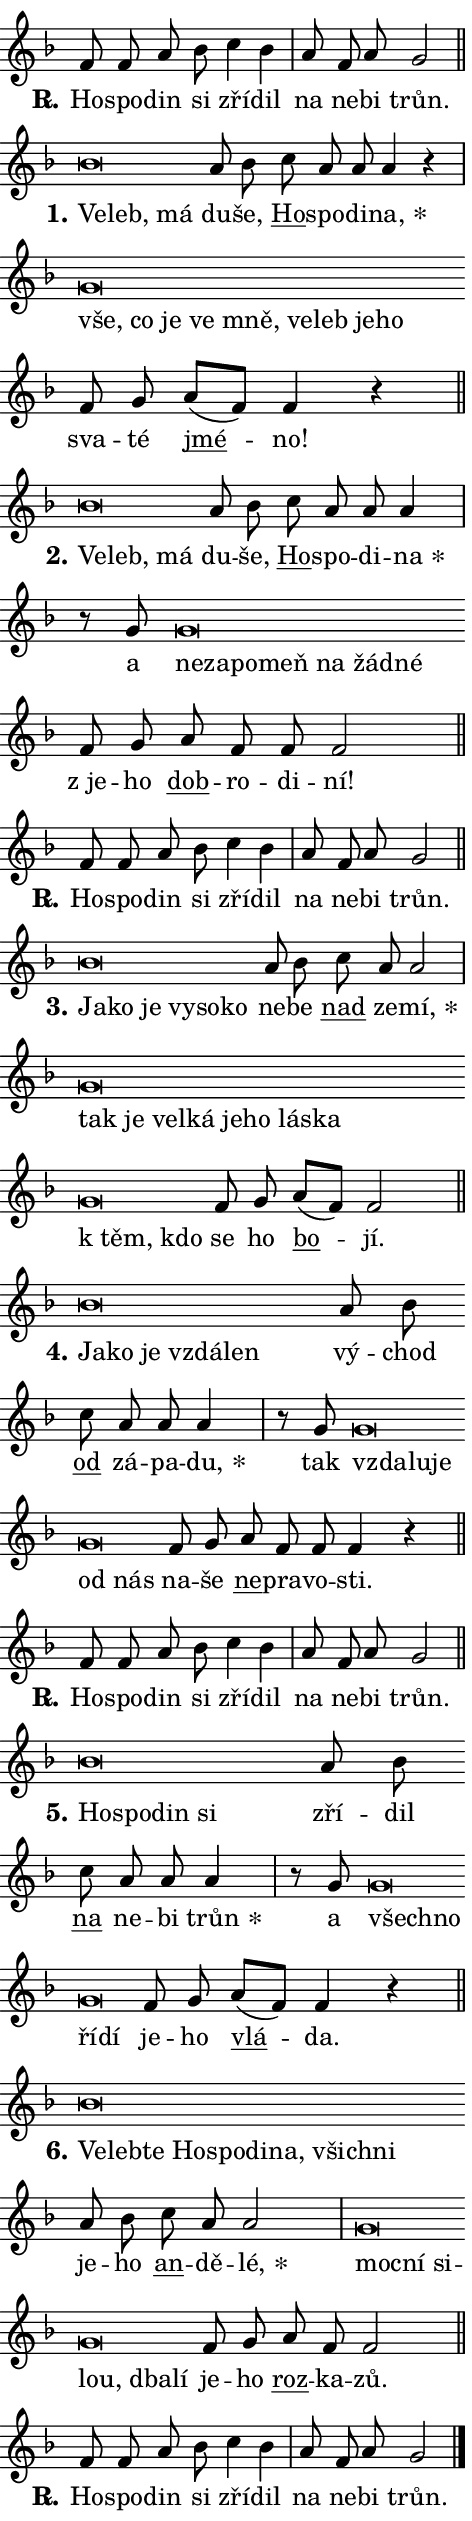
\version "2.24.0"
\header { tagline = "" }
\paper {
  indent = 0\cm
  top-margin = 0\cm
  right-margin = 0.13\cm % to fit lyric hyphens
  bottom-margin = 0\cm
  left-margin = 0\cm
  paper-width = 8\cm
  page-breaking = #ly:one-page-breaking
  system-system-spacing.basic-distance = #11
  score-system-spacing.basic-distance = #11
  ragged-last = ##f
}


%% Author: Thomas Morley
%% https://lists.gnu.org/archive/html/lilypond-user/2020-05/msg00002.html
#(define (line-position grob)
"Returns position of @var[grob} in current system:
   @code{'start}, if at first time-step
   @code{'end}, if at last time-step
   @code{'middle} otherwise
"
  (let* ((col (ly:item-get-column grob))
         (ln (ly:grob-object col 'left-neighbor))
         (rn (ly:grob-object col 'right-neighbor))
         (col-to-check-left (if (ly:grob? ln) ln col))
         (col-to-check-right (if (ly:grob? rn) rn col))
         (break-dir-left
           (and
             (ly:grob-property col-to-check-left 'non-musical #f)
             (ly:item-break-dir col-to-check-left)))
         (break-dir-right
           (and
             (ly:grob-property col-to-check-right 'non-musical #f)
             (ly:item-break-dir col-to-check-right))))
        (cond ((eqv? 1 break-dir-left) 'start)
              ((eqv? -1 break-dir-right) 'end)
              (else 'middle))))

#(define (tranparent-at-line-position vctor)
  (lambda (grob)
  "Relying on @code{line-position} select the relevant enry from @var{vctor}.
Used to determine transparency,"
    (case (line-position grob)
      ((end) (not (vector-ref vctor 0)))
      ((middle) (not (vector-ref vctor 1)))
      ((start) (not (vector-ref vctor 2))))))

noteHeadBreakVisibility =
#(define-music-function (break-visibility)(vector?)
"Makes @code{NoteHead}s transparent relying on @var{break-visibility}"
#{
  \override NoteHead.transparent =
    #(tranparent-at-line-position break-visibility)
#})

#(define delete-ledgers-for-transparent-note-heads
  (lambda (grob)
    "Reads whether a @code{NoteHead} is transparent.
If so this @code{NoteHead} is removed from @code{'note-heads} from
@var{grob}, which is supposed to be @code{LedgerLineSpanner}.
As a result ledgers are not printed for this @code{NoteHead}"
    (let* ((nhds-array (ly:grob-object grob 'note-heads))
           (nhds-list
             (if (ly:grob-array? nhds-array)
                 (ly:grob-array->list nhds-array)
                 '()))
           ;; Relies on the transparent-property being done before
           ;; Staff.LedgerLineSpanner.after-line-breaking is executed.
           ;; This is fragile ...
           (to-keep
             (remove
               (lambda (nhd)
                 (ly:grob-property nhd 'transparent #f))
               nhds-list)))
      ;; TODO find a better method to iterate over grob-arrays, similiar
      ;; to filter/remove etc for lists
      ;; For now rebuilt from scratch
      (set! (ly:grob-object grob 'note-heads)  '())
      (for-each
        (lambda (nhd)
          (ly:pointer-group-interface::add-grob grob 'note-heads nhd))
        to-keep))))

squashNotes = {
  \override NoteHead.X-extent = #'(-0.2 . 0.2)
  \override NoteHead.Y-extent = #'(-0.75 . 0)
  \override NoteHead.stencil =
    #(lambda (grob)
       (let ((pos (ly:grob-property grob 'staff-position)))
         (begin
           (if (< pos -7) (display "ERROR: Lower brevis then expected\n") (display ""))
           (if (<= pos -6) ly:text-interface::print ly:note-head::print))))
}
unSquashNotes = {
  \revert NoteHead.X-extent
  \revert NoteHead.Y-extent
  \revert NoteHead.stencil
}

hideNotes = \noteHeadBreakVisibility #begin-of-line-visible
unHideNotes = \noteHeadBreakVisibility #all-visible

% work-around for resetting accidentals
% https://lilypond.org/doc/v2.23/Documentation/notation/displaying-rhythms#unmetered-music
cadenzaMeasure = {
  \cadenzaOff
  \partial 1024 s1024
  \cadenzaOn
}

#(define-markup-command (accent layout props text) (markup?)
  "Underline accented syllable"
  (interpret-markup layout props
    #{\markup \override #'(offset . 4.3) \underline { #text }#}))

responsum = \markup \concat {
  "R" \hspace #-1.05 \path #0.1 #'((moveto 0 0.07) (lineto 0.9 0.8)) \hspace #0.05 "."
}

spaceSize = #0.6828661417322834 % exact space size for TeX Gyre Schola

\layout {
  \context {
    \Staff
    \remove "Time_signature_engraver"
    \override LedgerLineSpanner.after-line-breaking = #delete-ledgers-for-transparent-note-heads
  }
  \context {
    \Lyrics {
      \override LyricSpace.minimum-distance = \spaceSize
      \override LyricText.font-name = #"TeX Gyre Schola"
      \override LyricText.font-size = 1
      \override StanzaNumber.font-name = #"TeX Gyre Schola Bold"
      \override StanzaNumber.font-size = 1
    }
  }
  \context {
    \Score 
    \override NoteHead.text =
      #(lambda (grob) 
        (let ((pos (ly:grob-property grob 'staff-position)))
          #{\markup {
            \combine
              \halign #-0.55 \raise #(if (= pos -6) 0 0.5) \override #'(thickness . 2) \draw-line #'(3.2 . 0)
              \musicglyph "noteheads.sM1"
          }#}))
  }
}

% magnetic-lyrics.ily
%
%   written by
%     Jean Abou Samra <jean@abou-samra.fr>
%     Werner Lemberg <wl@gnu.org>
%
%   adapted by
%     Jiri Hon <jiri.hon@gmail.com>
%
% Version 2022-Apr-15

% https://www.mail-archive.com/lilypond-user@gnu.org/msg149350.html

#(define (Left_hyphen_pointer_engraver context)
   "Collect syllable-hyphen-syllable occurrences in lyrics and store
them in properties.  This engraver only looks to the left.  For
example, if the lyrics input is @code{foo -- bar}, it does the
following.

@itemize @bullet
@item
Set the @code{text} property of the @code{LyricHyphen} grob between
@q{foo} and @q{bar} to @code{foo}.

@item
Set the @code{left-hyphen} property of the @code{LyricText} grob with
text @q{foo} to the @code{LyricHyphen} grob between @q{foo} and
@q{bar}.
@end itemize

Use this auxiliary engraver in combination with the
@code{lyric-@/text::@/apply-@/magnetic-@/offset!} hook."
   (let ((hyphen #f)
         (text #f))
     (make-engraver
      (acknowledgers
       ((lyric-syllable-interface engraver grob source-engraver)
        (set! text grob)))
      (end-acknowledgers
       ((lyric-hyphen-interface engraver grob source-engraver)
        ;(when (not (grob::has-interface grob 'lyric-space-interface))
          (set! hyphen grob)));)
      ((stop-translation-timestep engraver)
       (when (and text hyphen)
         (ly:grob-set-object! text 'left-hyphen hyphen))
       (set! text #f)
       (set! hyphen #f)))))

#(define (lyric-text::apply-magnetic-offset! grob)
   "If the space between two syllables is less than the value in
property @code{LyricText@/.details@/.squash-threshold}, move the right
syllable to the left so that it gets concatenated with the left
syllable.

Use this function as a hook for
@code{LyricText@/.after-@/line-@/breaking} if the
@code{Left_@/hyphen_@/pointer_@/engraver} is active."
   (let ((hyphen (ly:grob-object grob 'left-hyphen #f)))
     (when hyphen
       (let ((left-text (ly:spanner-bound hyphen LEFT)))
         (when (grob::has-interface left-text 'lyric-syllable-interface)
           (let* ((common (ly:grob-common-refpoint grob left-text X))
                  (this-x-ext (ly:grob-extent grob common X))
                  (left-x-ext
                   (begin
                     ;; Trigger magnetism for left-text.
                     (ly:grob-property left-text 'after-line-breaking)
                     (ly:grob-extent left-text common X)))
                  ;; `delta` is the gap width between two syllables.
                  (delta (- (interval-start this-x-ext)
                            (interval-end left-x-ext)))
                  (details (ly:grob-property grob 'details))
                  (threshold (assoc-get 'squash-threshold details 0.2)))
             (when (< delta threshold)
               (let* (;; We have to manipulate the input text so that
                      ;; ligatures crossing syllable boundaries are not
                      ;; disabled.  For languages based on the Latin
                      ;; script this is essentially a beautification.
                      ;; However, for non-Western scripts it can be a
                      ;; necessity.
                      (lt (ly:grob-property left-text 'text))
                      (rt (ly:grob-property grob 'text))
                      (is-space (grob::has-interface hyphen 'lyric-space-interface))
                      (space (if is-space " " ""))
                      (extra-delta (if is-space spaceSize 0))
                      ;; Append new syllable.
                      (ltrt-space (if (and (string? lt) (string? rt))
                                (string-append lt space rt)
                                (make-concat-markup (list lt space rt))))
                      ;; Right-align `ltrt` to the right side.
                      (ltrt-space-markup (grob-interpret-markup
                               grob
                               (make-translate-markup
                                (cons (interval-length this-x-ext) 0)
                                (make-right-align-markup ltrt-space)))))
                 (begin
                   ;; Don't print `left-text`.
                   (ly:grob-set-property! left-text 'stencil #f)
                   ;; Set text and stencil (which holds all collected
                   ;; syllables so far) and shift it to the left.
                   (ly:grob-set-property! grob 'text ltrt-space)
                   (ly:grob-set-property! grob 'stencil ltrt-space-markup)
                   (ly:grob-translate-axis! grob (- (- delta extra-delta)) X))))))))))


#(define (lyric-hyphen::displace-bounds-first grob)
   ;; Make very sure this callback isn't triggered too early.
   (let ((left (ly:spanner-bound grob LEFT))
         (right (ly:spanner-bound grob RIGHT)))
     (ly:grob-property left 'after-line-breaking)
     (ly:grob-property right 'after-line-breaking)
     (ly:lyric-hyphen::print grob)))

squashThreshold = #0.4

\layout {
  \context {
    \Lyrics
    \consists #Left_hyphen_pointer_engraver
    \override LyricText.after-line-breaking =
      #lyric-text::apply-magnetic-offset!
    \override LyricHyphen.stencil = #lyric-hyphen::displace-bounds-first
    \override LyricText.details.squash-threshold = \squashThreshold
    \override LyricHyphen.minimum-distance = 0
    \override LyricHyphen.minimum-length = \squashThreshold
  }
}

squashText = \override LyricText.details.squash-threshold = 9999
unSquashText = \override LyricText.details.squash-threshold = \squashThreshold

leftText = \override LyricText.self-alignment-X = #LEFT
unLeftText = \revert LyricText.self-alignment-X

starOffset = #(lambda (grob) 
                (let ((x_offset (ly:self-alignment-interface::aligned-on-x-parent grob)))
                  (if (= x_offset 0) 0 (+ x_offset 1.2))))

star = #(define-music-function (syllable)(string?)
"Append star separator at the end of a syllable"
#{
  \once \override LyricText.X-offset = #starOffset
  \lyricmode { \markup {
    #syllable
    \override #'((font-name . "TeX Gyre Schola Bold")) \hspace #0.2 \lower #0.65 \larger "*"
  } }
#})

starAccent = #(define-music-function (syllable)(string?)
"Append star separator at the end of a syllable and make accent"
#{
  \once \override LyricText.X-offset = #starOffset
  \lyricmode { \markup {
    \accent #syllable
    \override #'((font-name . "TeX Gyre Schola Bold")) \hspace #0.2 \lower #0.65 \larger "*"
  } }
#})

breath = #(define-music-function (syllable)(string?)
"Append breathing indicator at the end of a syllable"
#{
  \lyricmode { \markup { #syllable "+" } }
#})

optionalBreath = #(define-music-function (syllable)(string?)
"Append optional breathing indicator at the end of a syllable"
#{
  \lyricmode { \markup { #syllable "(+)" } }
#})


\score {
    <<
        \new Voice = "melody" { \cadenzaOn \key f \major \relative { f'8 f a bes c4 bes \cadenzaMeasure \bar "|" a8 f a g2 \cadenzaMeasure \bar "||" \break } }
        \new Lyrics \lyricsto "melody" { \lyricmode { \set stanza = \responsum
Ho -- spo -- din si zří -- dil na ne -- bi trůn. } }
    >>
    \layout {}
}

\score {
    <<
        \new Voice = "melody" { \cadenzaOn \key f \major \relative { \squashNotes bes'\breve*1/16 \hideNotes \breve*1/16 \breve*1/16 \bar "" \unHideNotes \unSquashNotes a8 bes \bar "" c a a a4 r \cadenzaMeasure \bar "|" \squashNotes g\breve*1/16 \hideNotes \breve*1/16 \bar "" \breve*1/16 \bar "" \breve*1/16 \bar "" \breve*1/16 \bar "" \breve*1/16 \bar "" \breve*1/16 \bar "" \breve*1/16 \breve*1/16 \bar "" \unHideNotes \unSquashNotes f8 g \bar "" a[( f)] f4 r \cadenzaMeasure \bar "||" \break } }
        \new Lyrics \lyricsto "melody" { \lyricmode { \set stanza = "1."
\leftText Ve -- \squashText leb, má \unLeftText \unSquashText du -- še, \markup \accent Ho -- spo -- di -- \star na, \leftText vše, \squashText co je ve mně, ve -- leb je -- ho \unLeftText \unSquashText sva -- té \markup \accent jmé -- no! } }
    >>
    \layout {}
}

\score {
    <<
        \new Voice = "melody" { \cadenzaOn \key f \major \relative { \squashNotes bes'\breve*1/16 \hideNotes \breve*1/16 \breve*1/16 \bar "" \unHideNotes \unSquashNotes a8 bes \bar "" c a a a4 \cadenzaMeasure \bar "|" r8 g8 \squashNotes g\breve*1/16 \hideNotes \breve*1/16 \bar "" \breve*1/16 \bar "" \breve*1/16 \bar "" \breve*1/16 \bar "" \breve*1/16 \breve*1/16 \bar "" \unHideNotes \unSquashNotes f8 g \bar "" a f f f2 \cadenzaMeasure \bar "||" \break } }
        \new Lyrics \lyricsto "melody" { \lyricmode { \set stanza = "2."
\leftText Ve -- \squashText leb, má \unLeftText \unSquashText du -- še, \markup \accent Ho -- spo -- di -- \star na a \leftText ne -- \squashText za -- po -- meň na žád -- né \unLeftText \unSquashText "z je" -- ho \markup \accent dob -- ro -- di -- ní! } }
    >>
    \layout {}
}

\score {
    <<
        \new Voice = "melody" { \cadenzaOn \key f \major \relative { f'8 f a bes c4 bes \cadenzaMeasure \bar "|" a8 f a g2 \cadenzaMeasure \bar "||" \break } }
        \new Lyrics \lyricsto "melody" { \lyricmode { \set stanza = \responsum
Ho -- spo -- din si zří -- dil na ne -- bi trůn. } }
    >>
    \layout {}
}

\score {
    <<
        \new Voice = "melody" { \cadenzaOn \key f \major \relative { \squashNotes bes'\breve*1/16 \hideNotes \breve*1/16 \bar "" \breve*1/16 \bar "" \breve*1/16 \bar "" \breve*1/16 \breve*1/16 \bar "" \unHideNotes \unSquashNotes a8 bes \bar "" c a a2 \cadenzaMeasure \bar "|" \squashNotes g\breve*1/16 \hideNotes \breve*1/16 \bar "" \breve*1/16 \bar "" \breve*1/16 \bar "" \breve*1/16 \bar "" \breve*1/16 \bar "" \breve*1/16 \bar "" \breve*1/16 \bar "" \breve*1/16 \breve*1/16 \bar "" \unHideNotes \unSquashNotes f8 g \bar "" a[( f)] f2 \cadenzaMeasure \bar "||" \break } }
        \new Lyrics \lyricsto "melody" { \lyricmode { \set stanza = "3."
\leftText Ja -- \squashText ko je vy -- so -- ko \unLeftText \unSquashText ne -- be \markup \accent nad ze -- \star mí, \leftText tak \squashText je vel -- ká je -- ho lá -- ska "k těm," kdo \unLeftText \unSquashText se ho \markup \accent bo -- jí. } }
    >>
    \layout {}
}

\score {
    <<
        \new Voice = "melody" { \cadenzaOn \key f \major \relative { \squashNotes bes'\breve*1/16 \hideNotes \breve*1/16 \bar "" \breve*1/16 \bar "" \breve*1/16 \breve*1/16 \bar "" \unHideNotes \unSquashNotes a8 bes \bar "" c a a a4 \cadenzaMeasure \bar "|" r8 g8 \squashNotes g\breve*1/16 \hideNotes \breve*1/16 \bar "" \breve*1/16 \bar "" \breve*1/16 \breve*1/16 \bar "" \unHideNotes \unSquashNotes f8 g \bar "" a f f f4 r \cadenzaMeasure \bar "||" \break } }
        \new Lyrics \lyricsto "melody" { \lyricmode { \set stanza = "4."
\leftText Ja -- \squashText ko je vzdá -- len \unLeftText \unSquashText vý -- chod \markup \accent od zá -- pa -- \star du, tak \leftText vzda -- \squashText lu -- je od nás \unLeftText \unSquashText na -- še \markup \accent ne -- pra -- vo -- sti. } }
    >>
    \layout {}
}

\score {
    <<
        \new Voice = "melody" { \cadenzaOn \key f \major \relative { f'8 f a bes c4 bes \cadenzaMeasure \bar "|" a8 f a g2 \cadenzaMeasure \bar "||" \break } }
        \new Lyrics \lyricsto "melody" { \lyricmode { \set stanza = \responsum
Ho -- spo -- din si zří -- dil na ne -- bi trůn. } }
    >>
    \layout {}
}

\score {
    <<
        \new Voice = "melody" { \cadenzaOn \key f \major \relative { \squashNotes bes'\breve*1/16 \hideNotes \breve*1/16 \bar "" \breve*1/16 \breve*1/16 \bar "" \unHideNotes \unSquashNotes a8 bes \bar "" c a a a4 \cadenzaMeasure \bar "|" r8 g8 \squashNotes g\breve*1/16 \hideNotes \breve*1/16 \bar "" \breve*1/16 \breve*1/16 \bar "" \unHideNotes \unSquashNotes f8 g \bar "" a[( f)] f4 r \cadenzaMeasure \bar "||" \break } }
        \new Lyrics \lyricsto "melody" { \lyricmode { \set stanza = "5."
\leftText Ho -- \squashText spo -- din si \unLeftText \unSquashText zří -- dil \markup \accent na ne -- bi \star trůn a \leftText všech -- \squashText no ří -- dí \unLeftText \unSquashText je -- ho \markup \accent vlá -- da. } }
    >>
    \layout {}
}

\score {
    <<
        \new Voice = "melody" { \cadenzaOn \key f \major \relative { \squashNotes bes'\breve*1/16 \hideNotes \breve*1/16 \bar "" \breve*1/16 \bar "" \breve*1/16 \bar "" \breve*1/16 \bar "" \breve*1/16 \bar "" \breve*1/16 \bar "" \breve*1/16 \breve*1/16 \bar "" \unHideNotes \unSquashNotes a8 bes \bar "" c a a2 \cadenzaMeasure \bar "|" \squashNotes g\breve*1/16 \hideNotes \breve*1/16 \bar "" \breve*1/16 \bar "" \breve*1/16 \bar "" \breve*1/16 \breve*1/16 \bar "" \unHideNotes \unSquashNotes f8 g \bar "" a f f2 \cadenzaMeasure \bar "||" \break } }
        \new Lyrics \lyricsto "melody" { \lyricmode { \set stanza = "6."
\leftText Ve -- \squashText leb -- te Ho -- spo -- di -- na, všich -- ni \unLeftText \unSquashText je -- ho \markup \accent an -- dě -- \star lé, \leftText moc -- \squashText ní si -- lou, dba -- lí \unLeftText \unSquashText je -- ho \markup \accent roz -- ka -- zů. } }
    >>
    \layout {}
}

\score {
    <<
        \new Voice = "melody" { \cadenzaOn \key f \major \relative { f'8 f a bes c4 bes \cadenzaMeasure \bar "|" a8 f a g2 \cadenzaMeasure \bar "||" \break } \bar "|." }
        \new Lyrics \lyricsto "melody" { \lyricmode { \set stanza = \responsum
Ho -- spo -- din si zří -- dil na ne -- bi trůn. } }
    >>
    \layout {}
}
